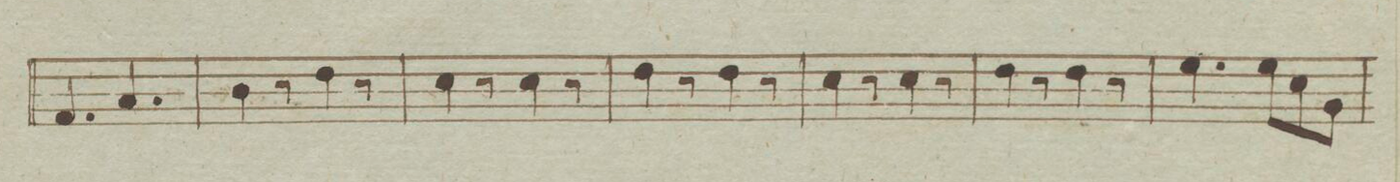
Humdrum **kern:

**kern
*I"Oboe Secondo.
*clefG2
*k[b-e-]
*met(c)
*M6/8
4.f/
4.a/
=27
4b-\
8r
4dd\
8r
=28
4cc\
8r
4cc\
8r
=29
4dd\
8r
4dd\
8r
=30
4cc\
8r
4cc\
8r
=31
4dd\
8r
4dd\
8r
=32
4.ee-\
8ee-\L
8cc\
8g\J
=33
*-
